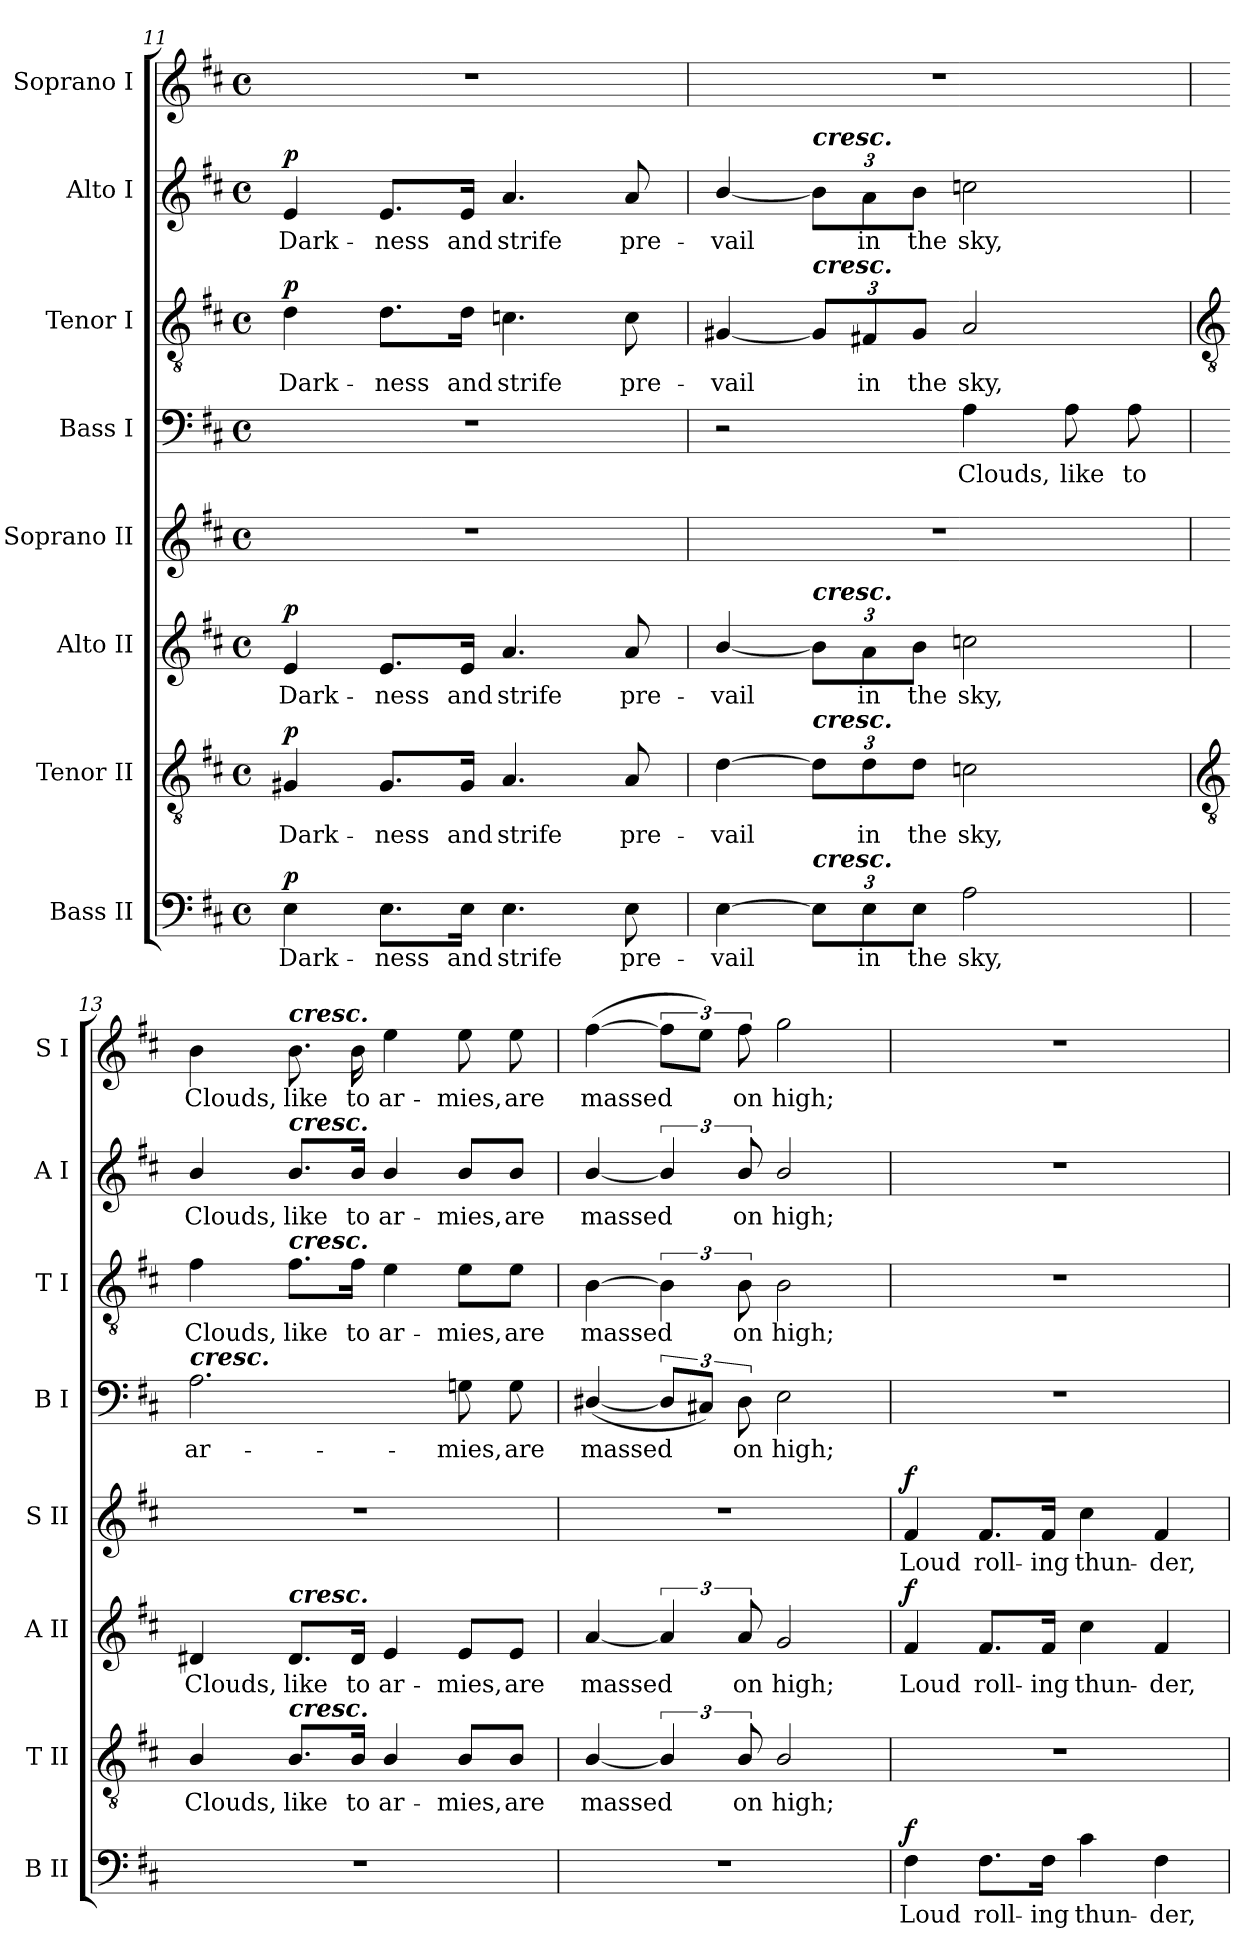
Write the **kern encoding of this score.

**kern	**text	**dynam	**kern	**text	**dynam	**kern	**text	**dynam	**kern	**text	**dynam	**kern	**text	**kern	**text	**dynam	**kern	**text	**dynam	**kern	**text
*part8	*part8	*part8	*part7	*part7	*part7	*part6	*part6	*part6	*part5	*part5	*part5	*part4	*part4	*part3	*part3	*part3	*part2	*part2	*part2	*part1	*part1
*staff8	*staff8	*staff8	*staff7	*staff7	*staff7	*staff6	*staff6	*staff6	*staff5	*staff5	*staff5	*staff4	*staff4	*staff3	*staff3	*staff3	*staff2	*staff2	*staff2	*staff1	*staff1
*I"Bass II	*	*	*I"Tenor II	*	*	*I"Alto II	*	*	*I"Soprano II	*	*	*I"Bass I	*	*I"Tenor I	*	*	*I"Alto I	*	*	*I"Soprano I	*
*I'B II	*	*	*I'T II	*	*	*I'A II	*	*	*I'S II	*	*	*I'B I	*	*I'T I	*	*	*I'A I	*	*	*I'S I	*
*clefF4	*	*	*clefGv2	*	*	*clefG2	*	*	*clefG2	*	*	*clefF4	*	*clefGv2	*	*	*clefG2	*	*	*clefG2	*
*k[f#c#]	*	*	*k[f#c#]	*	*	*k[f#c#]	*	*	*k[f#c#]	*	*	*k[f#c#]	*	*k[f#c#]	*	*	*k[f#c#]	*	*	*k[f#c#]	*
*D:	*	*	*D:	*	*	*D:	*	*	*D:	*	*	*D:	*	*D:	*	*	*D:	*	*	*D:	*
*M4/4	*	*	*M4/4	*	*	*M4/4	*	*	*M4/4	*	*	*M4/4	*	*M4/4	*	*	*M4/4	*	*	*M4/4	*
*met(c)	*	*	*met(c)	*	*	*met(c)	*	*	*met(c)	*	*	*met(c)	*	*met(c)	*	*	*met(c)	*	*	*met(c)	*
=11	=11	=11	=11	=11	=11	=11	=11	=11	=11	=11	=11	=11	=11	=11	=11	=11	=11	=11	=11	=11	=11
!	!LO:LY:b	!LO:DY:b	!	!LO:LY:b	!LO:DY:b	!	!LO:LY:b	!LO:DY:b	!	!	!	!	!	!	!LO:LY:b	!LO:DY:b	!	!LO:LY:b	!LO:DY:b	!	!
4E	Dark-	p	4G#X	Dark-	p	4e	Dark-	p	1r	.	.	1r	.	4d	Dark-	p	4e	Dark-	p	1r	.
!	!LO:LY:b	!	!	!LO:LY:b	!	!	!LO:LY:b	!	!	!	!	!	!	!	!LO:LY:b	!	!	!LO:LY:b	!	!	!
8.E\L	-ness	.	8.G#/L	-ness	.	8.e/L	-ness	.	.	.	.	.	.	8.d\L	-ness	.	8.e/L	-ness	.	.	.
!	!LO:LY:b	!	!	!LO:LY:b	!	!	!LO:LY:b	!	!	!	!	!	!	!	!LO:LY:b	!	!	!LO:LY:b	!	!	!
16E\Jk	and	.	16G#/Jk	and	.	16e/Jk	and	.	.	.	.	.	.	16d\Jk	and	.	16e/Jk	and	.	.	.
!	!LO:LY:b	!	!	!LO:LY:b	!	!	!LO:LY:b	!	!	!	!	!	!	!	!LO:LY:b	!	!	!LO:LY:b	!	!	!
4.E	strife	.	4.A	strife	.	4.a	strife	.	.	.	.	.	.	4.cn	strife	.	4.a	strife	.	.	.
!	!LO:LY:b	!	!	!LO:LY:b	!	!	!LO:LY:b	!	!	!	!	!	!	!	!LO:LY:b	!	!	!LO:LY:b	!	!	!
8E	pre-	.	8A	pre-	.	8a	pre-	.	.	.	.	.	.	8c	pre-	.	8a	pre-	.	.	.
=12	=12	=12	=12	=12	=12	=12	=12	=12	=12	=12	=12	=12	=12	=12	=12	=12	=12	=12	=12	=12	=12
!	!LO:LY:b	!	!	!LO:LY:b	!	!	!LO:LY:b	!	!	!	!	!	!	!	!LO:LY:b	!	!	!LO:LY:b	!	!	!
[4E	-vail	.	[4d	-vail	.	[4b/	-vail	.	1r	.	.	2r	.	[4G#X	-vail	.	[4b/	-vail	.	1r	.
!	!	!	!	!	!	!	!	!	!	!	!	!	!	!	!	!	!LO:TX:a:Bi:t=cresc.	!	!	!	!
!	!	!	!	!	!	!	!	!	!	!	!	!	!	!LO:TX:a:Bi:t=cresc.	!	!	!	!	!	!	!
!	!	!	!	!	!	!LO:TX:a:Bi:t=cresc.	!	!	!	!	!	!	!	!	!	!	!	!	!	!	!
!	!	!	!LO:TX:a:Bi:t=cresc.	!	!	!	!	!	!	!	!	!	!	!	!	!	!	!	!	!	!
!LO:TX:a:Bi:t=cresc.	!	!	!	!	!	!	!	!	!	!	!	!	!	!	!	!	!	!	!	!	!
12E\L]	.	.	12d\L]	.	.	12b\L]	.	.	.	.	.	.	.	12G#/L]	.	.	12b\L]	.	.	.	.
!	!LO:LY:b	!	!	!LO:LY:b	!	!	!LO:LY:b	!	!	!	!	!	!	!	!LO:LY:b	!	!	!LO:LY:b	!	!	!
12E\	in	.	12d\	in	.	12a\	in	.	.	.	.	.	.	12F#X/	in	.	12a\	in	.	.	.
!	!LO:LY:b	!	!	!LO:LY:b	!	!	!LO:LY:b	!	!	!	!	!	!	!	!LO:LY:b	!	!	!LO:LY:b	!	!	!
12E\J	the	.	12d\J	the	.	12b\J	the	.	.	.	.	.	.	12G#/J	the	.	12b\J	the	.	.	.
!	!LO:LY:b	!	!	!LO:LY:b	!	!	!LO:LY:b	!	!	!	!	!	!LO:LY:b	!	!LO:LY:b	!	!	!LO:LY:b	!	!	!
2A	sky,	.	2cn	sky,	.	2ccn	sky,	.	.	.	.	4A	Clouds,	2A	sky,	.	2ccn	sky,	.	.	.
!	!	!	!	!	!	!	!	!	!	!	!	!	!LO:LY:b	!	!	!	!	!	!	!	!
.	.	.	.	.	.	.	.	.	.	.	.	8A	like	.	.	.	.	.	.	.	.
!	!	!	!	!	!	!	!	!	!	!	!	!	!LO:LY:b	!	!	!	!	!	!	!	!
.	.	.	.	.	.	.	.	.	.	.	.	8A	to	.	.	.	.	.	.	.	.
!!LO:LB:g=z
=13	=13	=13	=13	=13	=13	=13	=13	=13	=13	=13	=13	=13	=13	=13	=13	=13	=13	=13	=13	=13	=13
*	*	*	*clefGv2	*	*	*	*	*	*	*	*	*	*	*clefGv2	*	*	*	*	*	*	*
!	!	!	!	!	!	!	!	!	!	!	!	!LO:TX:a:Bi:t=cresc.	!	!	!	!	!	!	!	!	!
!	!	!	!	!LO:LY:b	!	!	!LO:LY:b	!	!	!	!	!	!LO:LY:b	!	!LO:LY:b	!	!	!LO:LY:b	!	!	!LO:LY:b
1r	.	.	4B/	Clouds,	.	4d#X	Clouds,	.	1r	.	.	2.A	ar-	4f#	Clouds,	.	4b/	Clouds,	.	4b	Clouds,
!	!	!	!	!	!	!	!	!	!	!	!	!	!	!	!	!	!	!	!	!LO:TX:a:Bi:t=cresc.	!
!	!	!	!	!	!	!	!	!	!	!	!	!	!	!	!	!	!LO:TX:a:Bi:t=cresc.	!	!	!	!
!	!	!	!	!	!	!	!	!	!	!	!	!	!	!LO:TX:a:Bi:t=cresc.	!	!	!	!	!	!	!
!	!	!	!	!	!	!LO:TX:a:Bi:t=cresc.	!	!	!	!	!	!	!	!	!	!	!	!	!	!	!
!	!	!	!LO:TX:a:Bi:t=cresc.	!	!	!	!	!	!	!	!	!	!	!	!	!	!	!	!	!	!
!	!	!	!	!LO:LY:b	!	!	!LO:LY:b	!	!	!	!	!	!	!	!LO:LY:b	!	!	!LO:LY:b	!	!	!LO:LY:b
.	.	.	8.B/L	like	.	8.d#/L	like	.	.	.	.	.	.	8.f#\L	like	.	8.b/L	like	.	8.b	like
!	!	!	!	!LO:LY:b	!	!	!LO:LY:b	!	!	!	!	!	!	!	!LO:LY:b	!	!	!LO:LY:b	!	!	!LO:LY:b
.	.	.	16B/Jk	to	.	16d#/Jk	to	.	.	.	.	.	.	16f#\Jk	to	.	16b/Jk	to	.	16b	to
!	!	!	!	!LO:LY:b	!	!	!LO:LY:b	!	!	!	!	!	!	!	!LO:LY:b	!	!	!LO:LY:b	!	!	!LO:LY:b
.	.	.	4B/	ar-	.	4e	ar-	.	.	.	.	.	.	4e	ar-	.	4b/	ar-	.	4ee	ar-
!	!	!	!	!LO:LY:b	!	!	!LO:LY:b	!	!	!	!	!	!LO:LY:b	!	!LO:LY:b	!	!	!LO:LY:b	!	!	!LO:LY:b
.	.	.	8B/L	-mies,	.	8e/L	-mies,	.	.	.	.	8Gn	-mies,	8e\L	-mies,	.	8b/L	-mies,	.	8ee	-mies,
!	!	!	!	!LO:LY:b	!	!	!LO:LY:b	!	!	!	!	!	!LO:LY:b	!	!LO:LY:b	!	!	!LO:LY:b	!	!	!LO:LY:b
.	.	.	8B/J	are	.	8e/J	are	.	.	.	.	8G	are	8e\J	are	.	8b/J	are	.	8ee	are
=14	=14	=14	=14	=14	=14	=14	=14	=14	=14	=14	=14	=14	=14	=14	=14	=14	=14	=14	=14	=14	=14
!	!	!	!	!LO:LY:b	!	!	!LO:LY:b	!	!	!	!	!	!LO:LY:b	!	!LO:LY:b	!	!	!LO:LY:b	!	!	!LO:LY:b
1r	.	.	[4B/	massed	.	[4a	massed	.	1r	.	.	(<[4D#X/	massed	[4B	massed	.	[4b/	massed	.	(>[4ff#	massed
.	.	.	6B/]	.	.	6a]	.	.	.	.	.	12D#/L]	.	6B]	.	.	6b/]	.	.	12ff#L]	.
.	.	.	.	.	.	.	.	.	.	.	.	12C#X\J)	.	.	.	.	.	.	.	12eeJ)	.
!	!	!	!	!LO:LY:b	!	!	!LO:LY:b	!	!	!	!	!	!LO:LY:b	!	!LO:LY:b	!	!	!LO:LY:b	!	!	!LO:LY:b
.	.	.	12B/	on	.	12a	on	.	.	.	.	12D#\	on	12B	on	.	12b/	on	.	12ff#	on
!	!	!	!	!LO:LY:b	!	!	!LO:LY:b	!	!	!	!	!	!LO:LY:b	!	!LO:LY:b	!	!	!LO:LY:b	!	!	!LO:LY:b
.	.	.	2B/	high;	.	2g	high;	.	.	.	.	2E	high;	2B	high;	.	2b/	high;	.	2gg	high;
=15	=15	=15	=15	=15	=15	=15	=15	=15	=15	=15	=15	=15	=15	=15	=15	=15	=15	=15	=15	=15	=15
!	!LO:LY:b	!LO:DY:b	!	!	!	!	!LO:LY:b	!LO:DY:b	!	!LO:LY:b	!LO:DY:b	!	!	!	!	!	!	!	!	!	!
4F#	Loud	f	1r	.	.	4f#	Loud	f	4f#	Loud	f	1r	.	1r	.	.	1r	.	.	1r	.
!	!LO:LY:b	!	!	!	!	!	!LO:LY:b	!	!	!LO:LY:b	!	!	!	!	!	!	!	!	!	!	!
8.F#\L	roll-	.	.	.	.	8.f#/L	roll-	.	8.f#/L	roll-	.	.	.	.	.	.	.	.	.	.	.
!	!LO:LY:b	!	!	!	!	!	!LO:LY:b	!	!	!LO:LY:b	!	!	!	!	!	!	!	!	!	!	!
16F#\Jk	-ing	.	.	.	.	16f#/Jk	-ing	.	16f#/Jk	-ing	.	.	.	.	.	.	.	.	.	.	.
!	!LO:LY:b	!	!	!	!	!	!LO:LY:b	!	!	!LO:LY:b	!	!	!	!	!	!	!	!	!	!	!
4c#	thun-	.	.	.	.	4cc#	thun-	.	4cc#	thun-	.	.	.	.	.	.	.	.	.	.	.
!	!LO:LY:b	!	!	!	!	!	!LO:LY:b	!	!	!LO:LY:b	!	!	!	!	!	!	!	!	!	!	!
4F#	-der,	.	.	.	.	4f#	-der,	.	4f#	-der,	.	.	.	.	.	.	.	.	.	.	.
=	=	=	=	=	=	=	=	=	=	=	=	=	=	=	=	=	=	=	=	=	=
*-	*-	*-	*-	*-	*-	*-	*-	*-	*-	*-	*-	*-	*-	*-	*-	*-	*-	*-	*-	*-	*-
